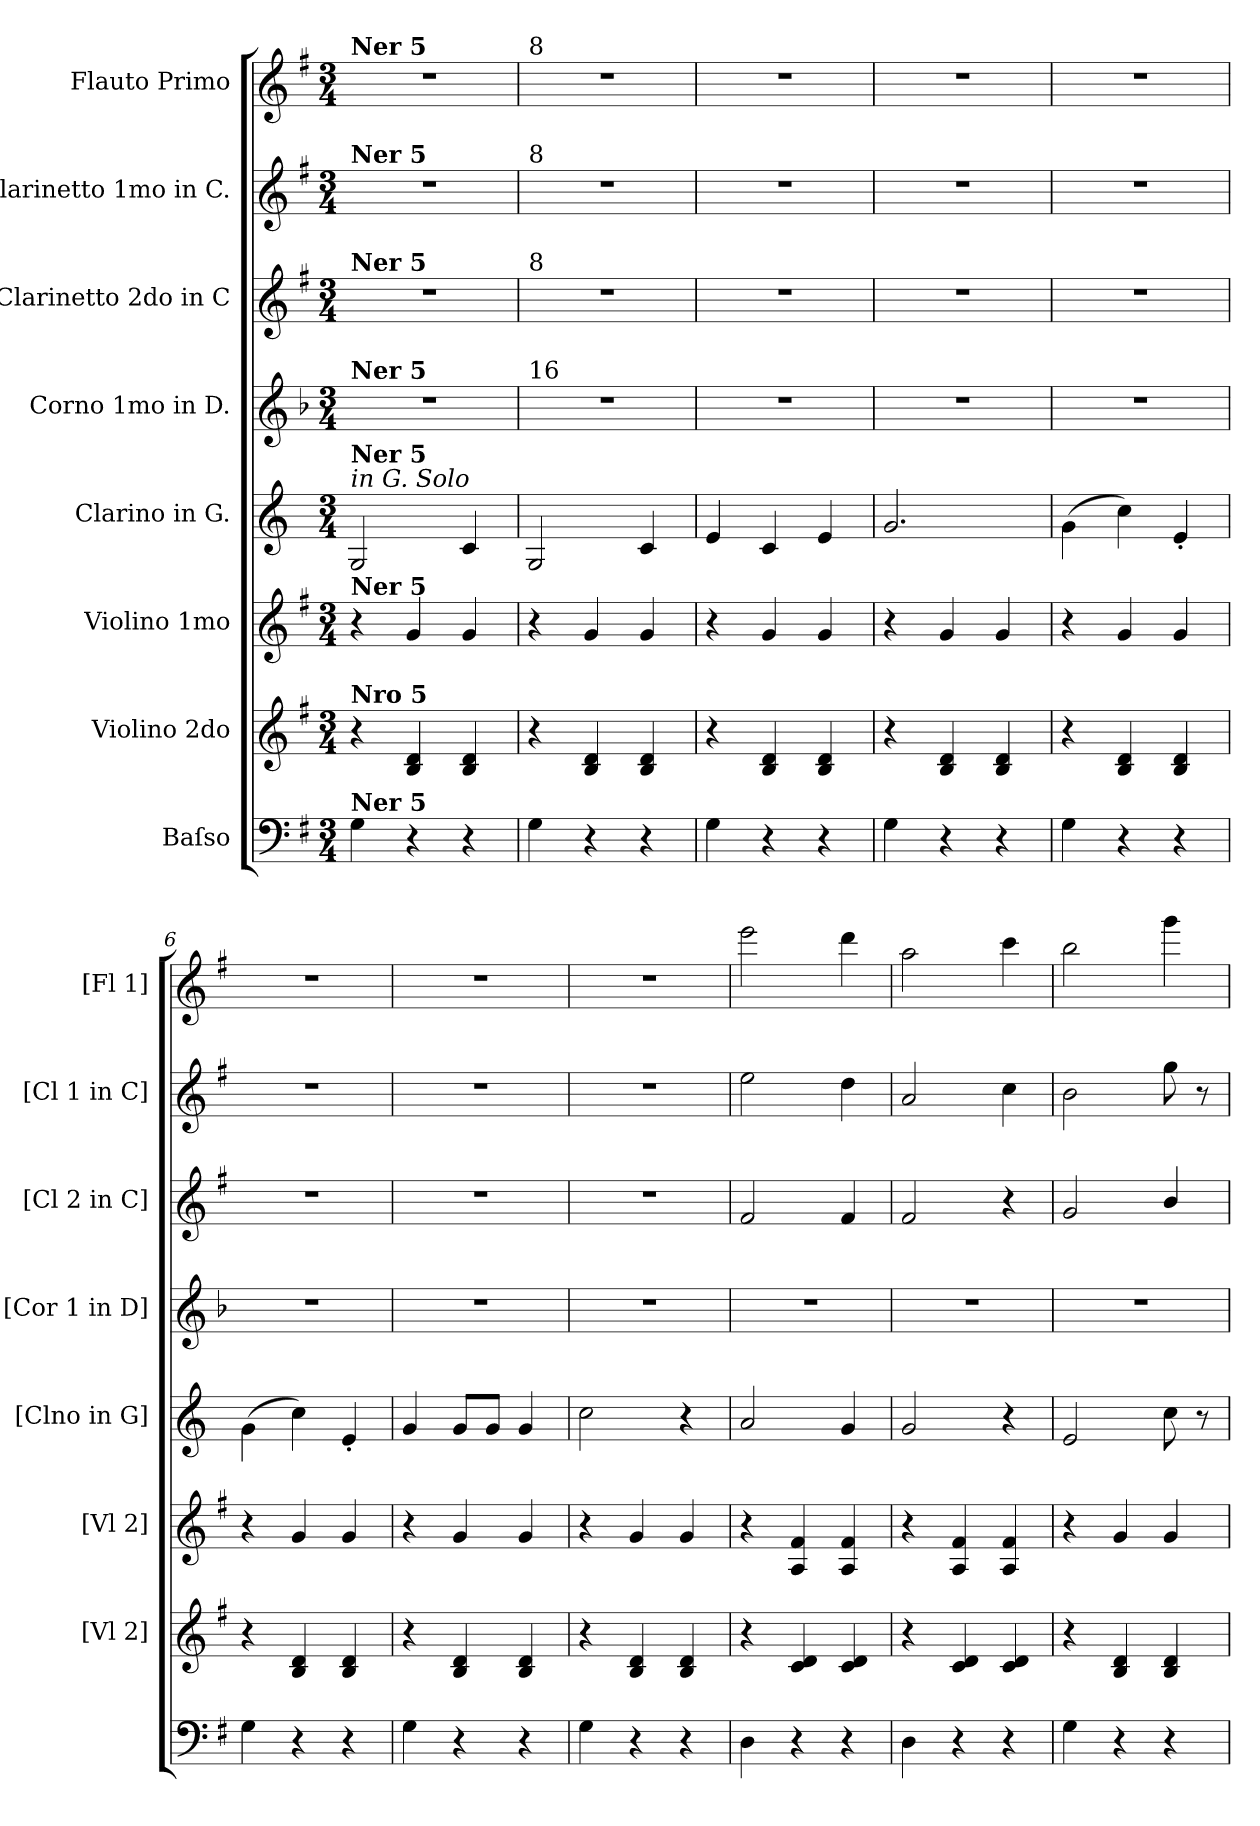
**kern	**kern	**kern	**kern	**kern	**kern	**kern	**kern
*part8	*part7	*part6	*part5	*part4	*part3	*part2	*part1
*staff8	*staff7	*staff6	*staff5	*staff4	*staff3	*staff2	*staff1
*I"Baſso	*I"Violino 2do	*I"Violino 1mo	*I"Clarino in G.	*I"Corno 1mo in D.	*I"Clarinetto 2do in C	*I"Clarinetto 1mo in C.	*I"Flauto Primo
*	*I'[Vl 2]	*I'[Vl 2]	*I'[Clno in G]	*I'[Cor 1 in D]	*I'[Cl 2 in C]	*I'[Cl 1 in C]	*I'[Fl 1]
*clefF4	*clefG2	*clefG2	*clefG2	*clefG2	*clefG2	*clefG2	*clefG2
*	*	*	*ITrd3c5	*ITrd-1c-2	*	*	*
*k[f#]	*k[f#]	*k[f#]	*k[f#]	*k[f#]	*k[f#]	*k[f#]	*k[f#]
*G:	*G:	*G:	*	*G:	*G:	*G:	*G:
*M3/4	*M3/4	*M3/4	*M3/4	*M3/4	*M3/4	*M3/4	*M3/4
=1	=1	=1	=1	=1	=1	=1	=1
!	!	!	!	!	!	!	!LO:TX:a:B:t=Ner 5
!	!	!	!	!	!	!LO:TX:a:B:t=Ner 5	!
!	!	!	!	!	!LO:TX:a:B:t=Ner 5	!	!
!	!	!	!	!LO:TX:a:B:t=Ner 5	!	!	!
!	!	!	!LO:TX:a:i:t=in G. Solo	!	!	!	!
!	!	!	!LO:TX:a:B:t=Ner 5	!	!	!	!
!	!	!LO:TX:a:B:t=Ner 5	!	!	!	!	!
!	!LO:TX:a:B:t=Nro 5	!	!	!	!	!	!
!LO:TX:a:B:t=Ner 5	!	!	!	!	!	!	!
4G\	4r	4r	2D/	2.r	2.r	2.r	2.r
4r	4B/ 4d/	4g/	.	.	.	.	.
4r	4B/ 4d/	4g/	4G/	.	.	.	.
=2	=2	=2	=2	=2	=2	=2	=2
!	!	!	!	!	!	!	!LO:TX:a:t=8
!	!	!	!	!	!	!LO:TX:a:t=8	!
!	!	!	!	!	!LO:TX:a:t=8	!	!
!	!	!	!	!LO:TX:a:t=16	!	!	!
4G\	4r	4r	2D/	2.r	2.r	2.r	2.r
4r	4B/ 4d/	4g/	.	.	.	.	.
4r	4B/ 4d/	4g/	4G/	.	.	.	.
=3	=3	=3	=3	=3	=3	=3	=3
4G\	4r	4r	4B/	2.r	2.r	2.r	2.r
4r	4B/ 4d/	4g/	4G/	.	.	.	.
4r	4B/ 4d/	4g/	4B/	.	.	.	.
=4	=4	=4	=4	=4	=4	=4	=4
4G\	4r	4r	2.d/	2.r	2.r	2.r	2.r
4r	4B/ 4d/	4g/	.	.	.	.	.
4r	4B/ 4d/	4g/	.	.	.	.	.
=5	=5	=5	=5	=5	=5	=5	=5
4G\	4r	4r	(>4d\	2.r	2.r	2.r	2.r
4r	4B/ 4d/	4g/	4g\)	.	.	.	.
4r	4B/ 4d/	4g/	4B'>/	.	.	.	.
=6	=6	=6	=6	=6	=6	=6	=6
4G\	4r	4r	(>4d\	2.r	2.r	2.r	2.r
4r	4B/ 4d/	4g/	4g\)	.	.	.	.
4r	4B/ 4d/	4g/	4B'>/	.	.	.	.
=7	=7	=7	=7	=7	=7	=7	=7
4G\	4r	4r	4d/	2.r	2.r	2.r	2.r
4r	4B/ 4d/	4g/	8d/L	.	.	.	.
.	.	.	8d/J	.	.	.	.
4r	4B/ 4d/	4g/	4d/	.	.	.	.
=8	=8	=8	=8	=8	=8	=8	=8
4G\	4r	4r	2g\	2.r	2.r	2.r	2.r
4r	4B/ 4d/	4g/	.	.	.	.	.
4r	4B/ 4d/	4g/	4r	.	.	.	.
=9	=9	=9	=9	=9	=9	=9	=9
4D\	4r	4r	2e/	2.r	2f#/	2ee\	2eee\
4r	4c/ 4d/	4A/ 4f#/	.	.	.	.	.
4r	4c/ 4d/	4A/ 4f#/	4d/	.	4f#/	4dd\	4ddd\
=10	=10	=10	=10	=10	=10	=10	=10
4D\	4r	4r	2d/	2.r	2f#/	2a/	2aa\
4r	4c/ 4d/	4A/ 4f#/	.	.	.	.	.
4r	4c/ 4d/	4A/ 4f#/	4r	.	4r	4cc\	4ccc\
=11	=11	=11	=11	=11	=11	=11	=11
4G\	4r	4r	2B/	2.r	2g/	2b\	2bb\
4r	4B/ 4d/	4g/	.	.	.	.	.
4r	4B/ 4d/	4g/	8g\	.	4b/	8gg\	4ggg\
.	.	.	8r	.	.	8r	.
=	=	=	=	=	=	=	=
*-	*-	*-	*-	*-	*-	*-	*-
